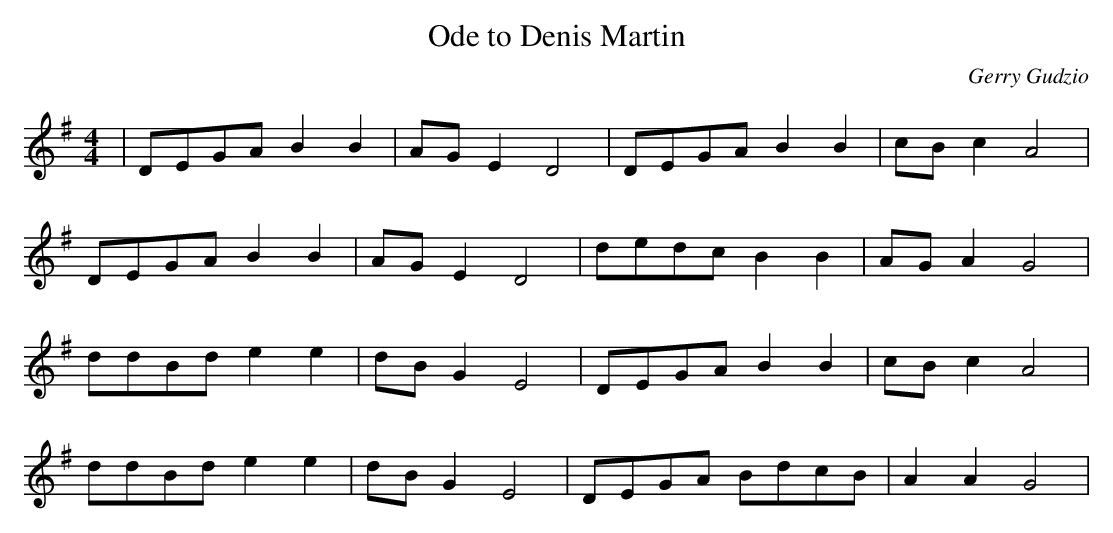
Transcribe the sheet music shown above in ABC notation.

X:1
T: Ode to Denis Martin
C: Gerry Gudzio
M:4/4
L:1/8
K:G
|DEGA B2B2| AGE2D4|DEGA B2B2| cB c2 A4|
DEGA B2B2| AG E2D4|dedc B2B2| AG A2 G4|
ddBd e2 e2| dB G2 E4|DEGA B2B2| cB c2 A4|
ddBd e2e2| dB G2E4| DEGA BdcB| A2A2 G4|
